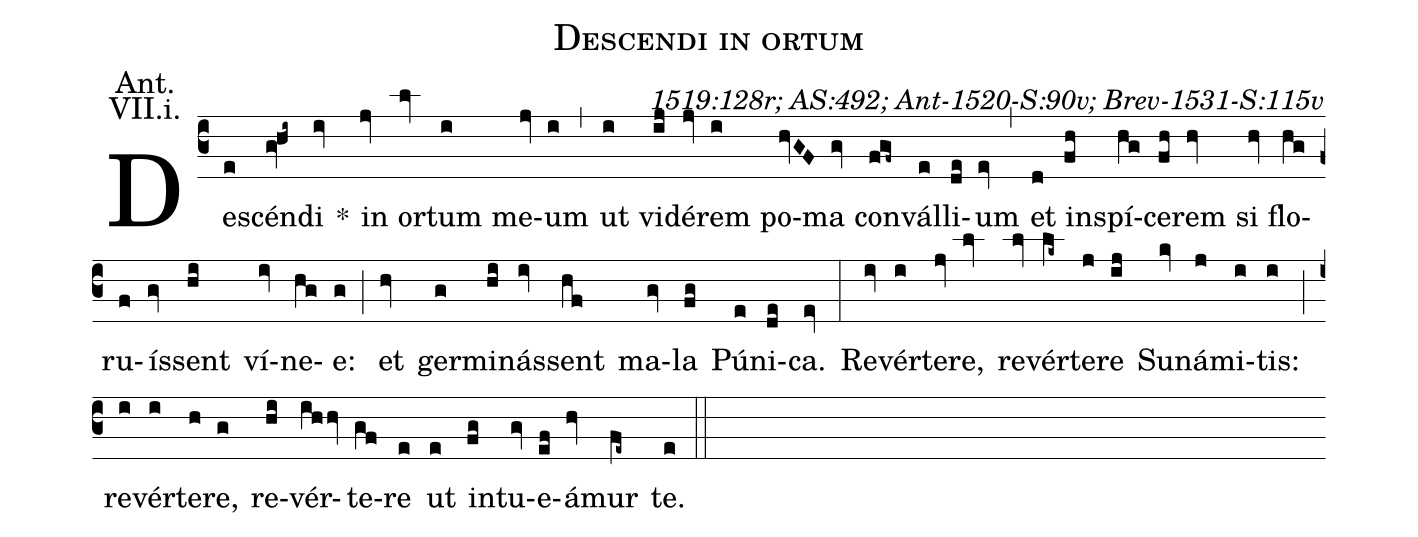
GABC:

name: Descendi in ortum;
commentary: 1519:128r; AS:492; Ant-1520-S:90v; Brev-1531-S:115v;
annotation: Ant.;
annotation: VII.i.;
%%
(c3) De(e)scén(gv!hi~)di(iv) *() in(jv) or(lv)tum(i) me(jv)um(i) (,)
ut(i) vi(ij)dé(jv)rem(i) po(hvGF)ma(gv) con(fgf~)vál(e)li(de)um(ev) (,)
et(d) in(fh)spí(hg)ce(fh)rem(hv) si(hv) flo(hg)ru(f)ís(gv)sent(hi) ví(iv)ne(hg)e:(g) (;)
et(hv) ger(g)mi(hi)nás(iv)sent(hf) ma(gv)la(fg) Pú(e)ni(de)ca.(ev) (:)
Re(iv)vér(i)te(jv)re,(lv) re(lv)vér(lk~)te(j)re(ij) Su(kv)ná(j)mi(i)tis:(i) (;)
re(i)vér(i)te(h)re,(g) re(hi)vér(ihhv)te(gf)re(e) ut(e) in(fg)tu(gv)e(ef)á(hv)mur(fe~) te.(e) (::)
